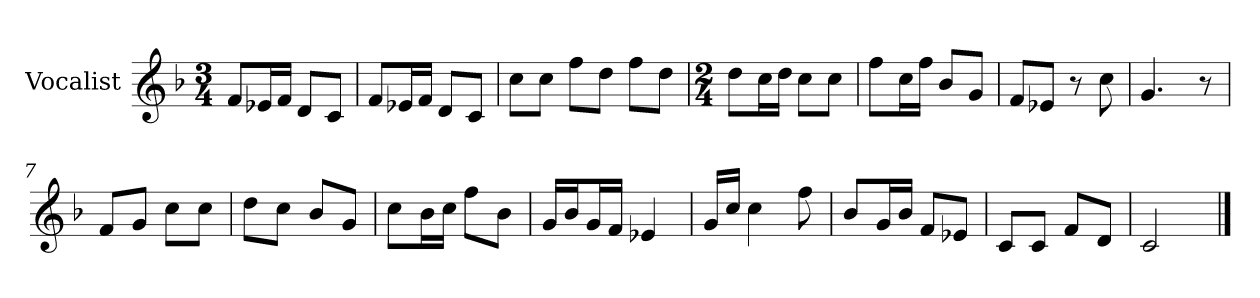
**kern
*part1
*staff1
*I"Vocalist
*k[b-]
*F:
*M3/4
=
8fL
16e-XL
16fJJ
8dL
8cJ
=1
8fL
16e-XL
16fJJ
8dL
8cJ
=2
8ccL
8ccJ
8ffL
8ddJ
8ffL
8ddJ
=3
*M2/4
8ddL
16ccL
16ddJJ
8ccL
8ccJ
=4
8ffL
16ccL
16ffJJ
8b-L
8gJ
=5
8fL
8e-XJ
8r
8cc
=6
4.g
8r
=7
8fL
8gJ
8ccL
8ccJ
=8
8ddL
8ccJ
8b-L
8gJ
=9
8ccL
16b-L
16ccJJ
8ffL
8b-J
=10
16gLL
16b-J
16gL
16fJJ
4e-X
=11
16gLL
16ccJJ
4cc
8ff
=12
8b-L
16gL
16b-JJ
8fL
8e-XJ
=13
8cL
8cJ
8fL
8dJ
=14
2c
==
*-
